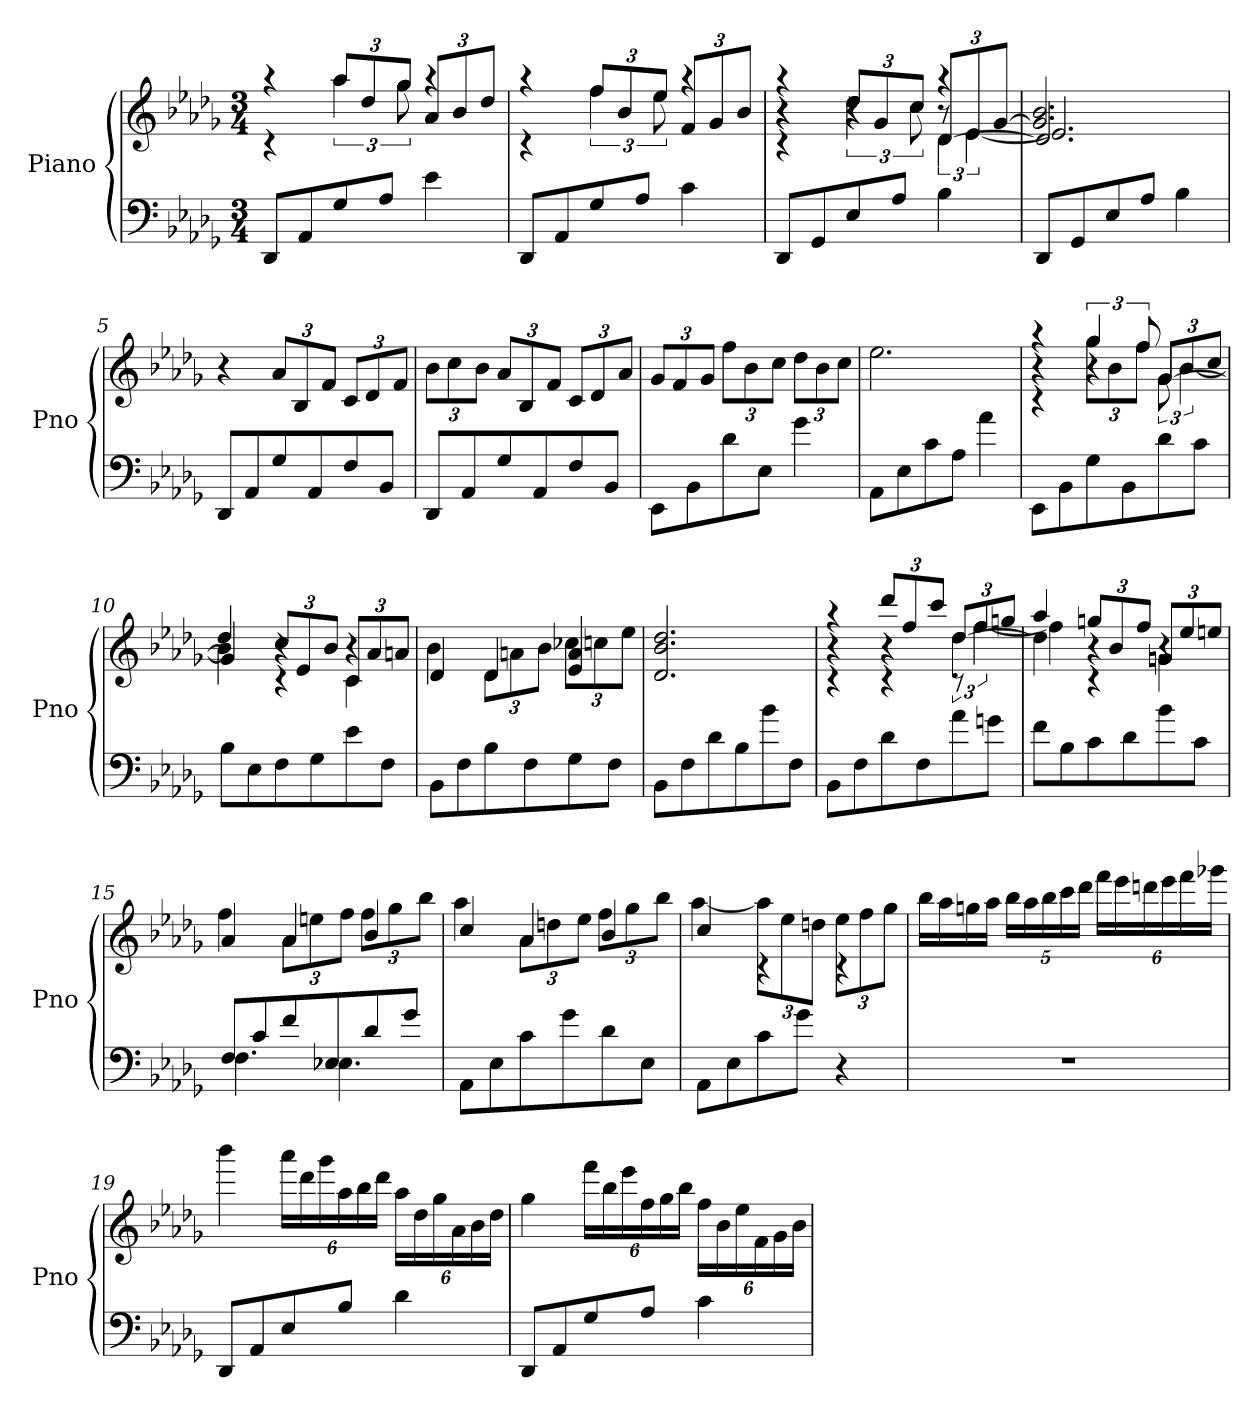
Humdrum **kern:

**kern	**kern
*part1	*part1
*staff2	*staff1
*I"Piano	*
*I'Pno	*
*clefF4	*clefG2
*k[b-e-a-d-g-]	*k[b-e-a-d-g-]
*D-:	*D-:
*M3/4	*M3/4
=1	=1
*	*^
8DD-L	4rc	4raa
8AA-	.	.
8G-	12aa-L	6aa-
.	12dd-	.
8A-J	.	.
.	12gg-J	12gg-
4e-	12a-L	4raa
.	12b-	.
.	12dd-J	.
=2	=2	=2
8DD-L	4rc	4raa
8AA-	.	.
8G-	12ffL	6ff
.	12b-	.
8A-J	.	.
.	12ee-J	12ee-
4c	12fL	4raa
.	12g-	.
.	12b-J	.
=3	=3	=3
*	*^	*^
8DD-L	4r	4r	4rc	4raa
8GG-	.	.	.	.
8E-	4r	4r	12dd-L	6dd-
.	.	.	12g-	.
8A-J	.	.	.	.
.	.	.	12ccJ	12cc
4B-	[4d-\	12r	12d-L	4raa
.	.	[6e-\	12e-	.
.	.	.	[12g-J	.
*	*	*	*v	*v
=4	=4	=4	=4
8DD-L	2.d-/]	2.e-/]	2.g-] 2.b-
8GG-	.	.	.
8E-	.	.	.
8A-J	.	.	.
4B-	.	.	.
*	*v	*v	*v
=5	=5
8DD-L	4r
8AA-	.
8G-	12a-L
.	12B-
8AA-	.
.	12fJ
8F	12cL
.	12d-
8BB-J	.
.	12fJ
=6	=6
8DD-L	12b-L
.	12cc
8AA-	.
.	12b-J
8G-	12a-L
.	12B-
8AA-	.
.	12fJ
8F	12cL
.	12d-
8BB-J	.
.	12a-J
=7	=7
8EE-L	12g-L
.	12f
8BB-	.
.	12g-J
8d-	12ffL
.	12b-
8E-J	.
.	12ccJ
4g-	12dd-L
.	12b-
.	12ccJ
=8	=8
8AA-L	2.ee-
8E-	.
8c	.
8A-J	.
4a-	.
=9	=9
*	*^
*	*	*^
8EE-L	4r	4rc	4raa
8BB-	.	.	.
8G-	4r	12gg-L	6gg-
.	.	12b-	.
8BB-	.	.	.
.	.	12ffJ	12ff
8d-	[4g-/	12g-	12g-L
.	.	[6b-	12b-
8cJ	.	.	.
.	.	.	12ccJ
=10	=10	=10	=10
8B-L	4g-/]	4b-]	4dd-
8E-	.	.	.
8F	4r	4rc	12ccL
.	.	.	12e-
8G-	.	.	.
.	.	.	12b-J
8e-	4r	4c	12cL
.	.	.	12a-
8FJ	.	.	.
.	.	.	12anJ
*	*	*v	*v
=11	=11	=11
8BB-L	4d-	4b-
8F	.	.
8B-	4d-	12d-L
.	.	12an
8F	.	.
.	.	12b-J
8G-	4e- 4a	12cc-XL
.	.	12ccn
8FJ	.	.
.	.	12ee-J
*	*v	*v
=12	=12
8BB-L	2.d- 2.b- 2.dd-
8F	.
8d-	.
8B-	.
8b-	.
8FJ	.
=13	=13
*	*^
*	*	*^
8BB-L	4r	4rc	4raa
8F	.	.	.
8d-	4r	4rc	12ddd-L
.	.	.	12ff
8F	.	.	.
.	.	.	12cccJ
8a-	[4dd-\	12rc	12dd-L
.	.	[6ff	12ff
8gnJ	.	.	.
.	.	.	12ggnJ
=14	=14	=14	=14
8fL	4dd-\]	4ff]	4aa-
8B-	.	.	.
8c	4r	4rc	12ggnL
.	.	.	12b-
8d-	.	.	.
.	.	.	12ffJ
8b-	4r	4gn	12gnL
.	.	.	12ee-
8cJ	.	.	.
.	.	.	12eenJ
*	*	*v	*v
=15	=15	=15
*^	*	*
8FL	4.F	4a-	4ff
8c	.	.	.
8f	.	4a-	12a-L
.	.	.	12een
8E-X	4.E-X	.	.
.	.	.	12ffJ
8d-	.	4b-	12ffL
.	.	.	12gg-
8g-J	.	.	.
.	.	.	12bb-J
*v	*v	*	*
=16	=16	=16
8AA-L	4cc	4aa-
8E-	.	.
8c	4a-	12a-L
.	.	12ddn
8g-	.	.
.	.	12ee-J
8d-	4b-	12ffL
.	.	12gg-
8E-J	.	.
.	.	12bb-J
=17	=17	=17
8AA-L	4cc	[4aa-
8E-	.	.
8c	4rc	12aa-L]
.	.	12ee-
8g-J	.	.
.	.	12ddnJ
4r	4rc	12ee-L
.	.	12ff
.	.	12gg-J
*	*v	*v
=18	=18
2.r	16bb-LL
.	16aa-
.	16ggn
.	16aa-JJ
.	20bb-LL
.	20aa-
.	20bb-
.	20ccc
.	20ddd-JJ
.	24fffLL
.	24eee-
.	24dddn
.	24eee-
.	24fff
.	24ggg-XJJ
=19	=19
8DD-L	4bbb-
8AA-	.
8E-	24aaa-LL
.	24ddd-
.	24ggg-
8B-J	24aa-
.	24bb-
.	24ddd-JJ
4d-	24aa-LL
.	24dd-
.	24gg-
.	24a-
.	24b-
.	24dd-JJ
=20	=20
8DD-L	4gg-
8AA-	.
8G-	24fffLL
.	24bb-
.	24eee-
8A-J	24ff
.	24gg-
.	24bb-JJ
4c	24ffLL
.	24b-
.	24ee-
.	24f
.	24g-
.	24b-JJ
=	=
*-	*-
